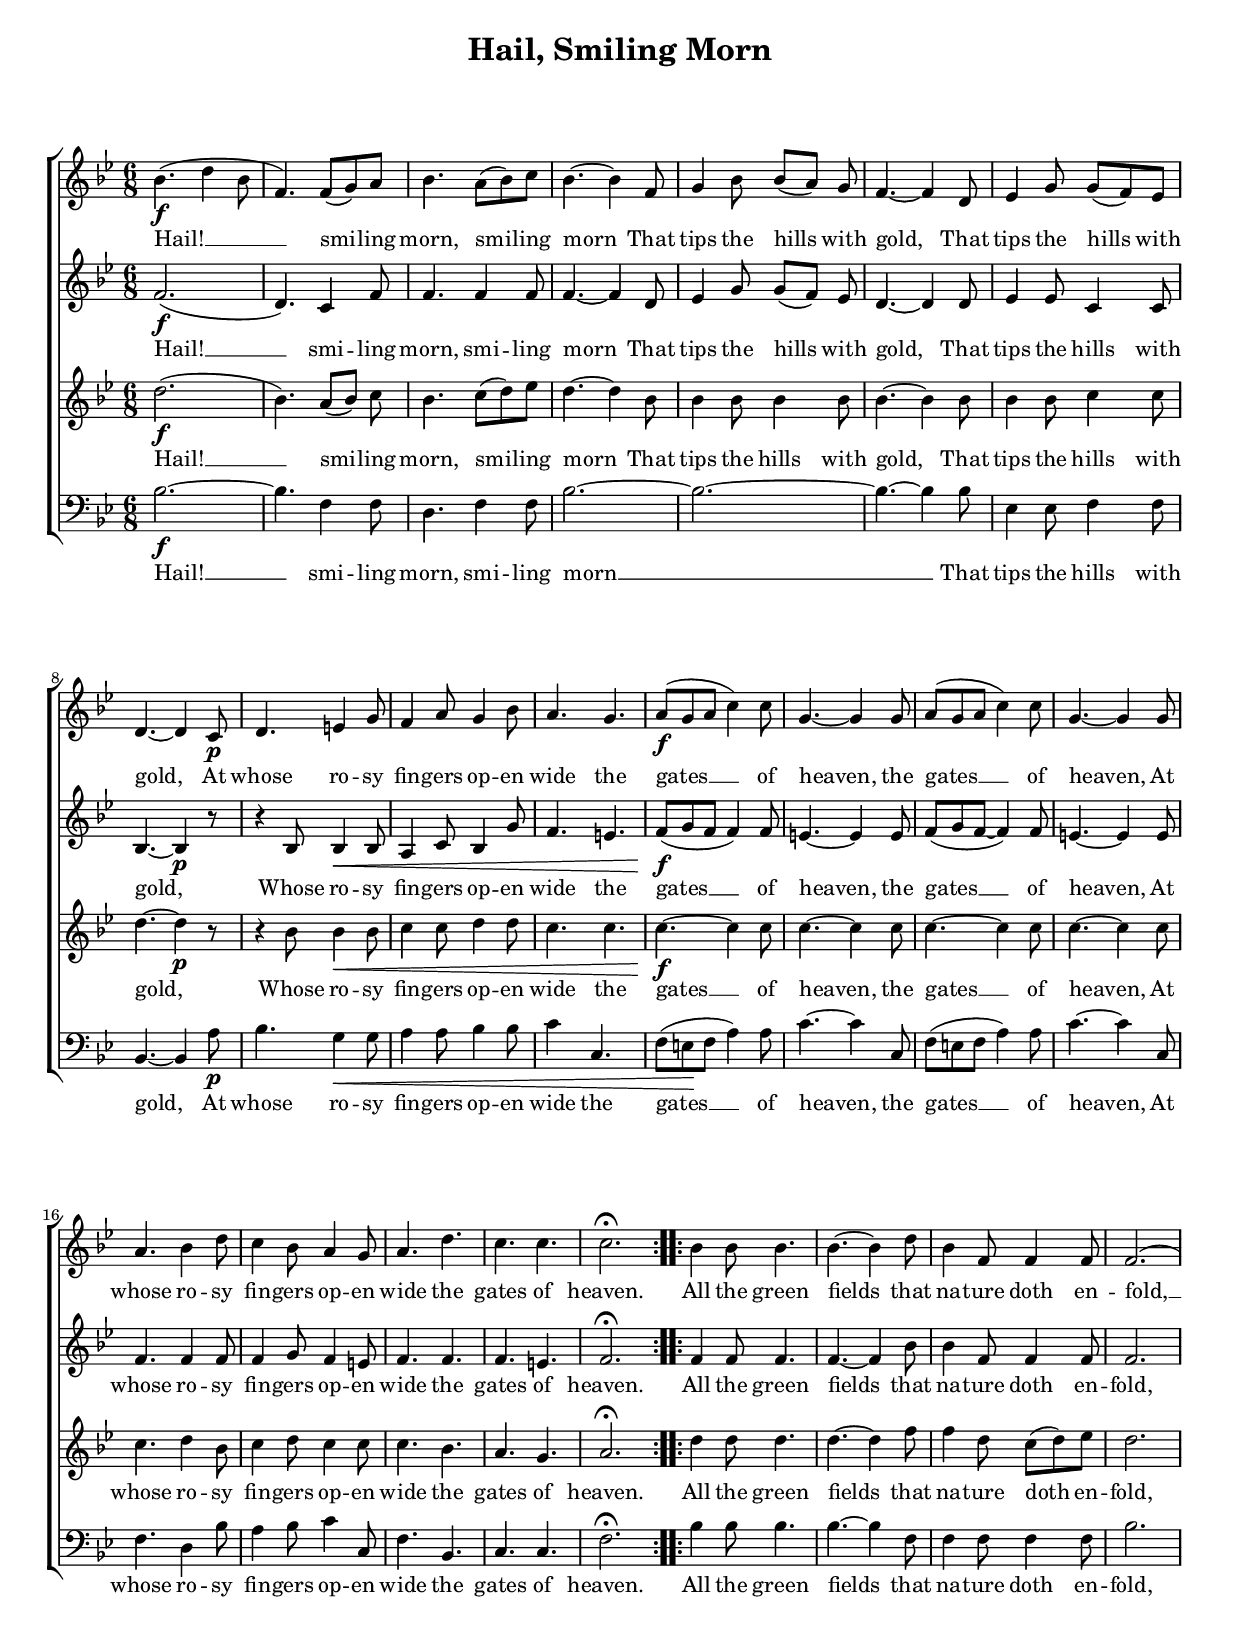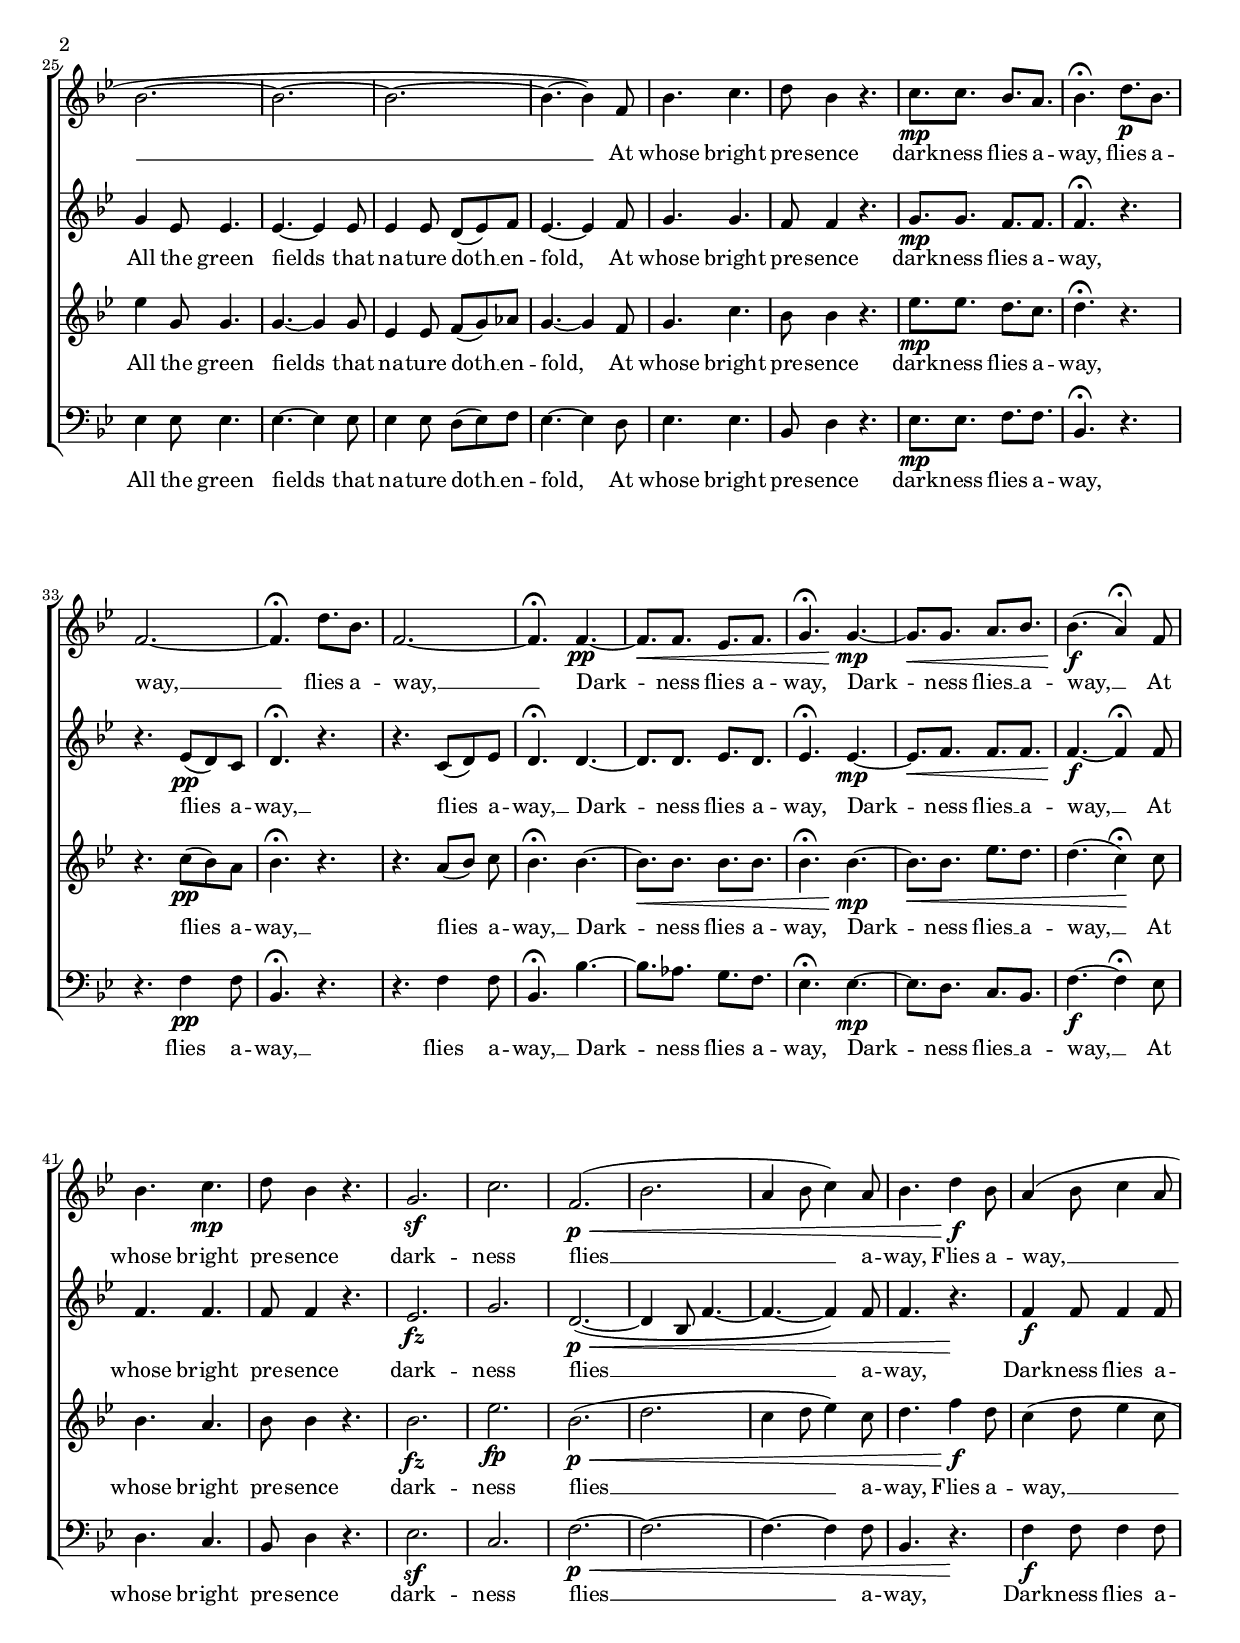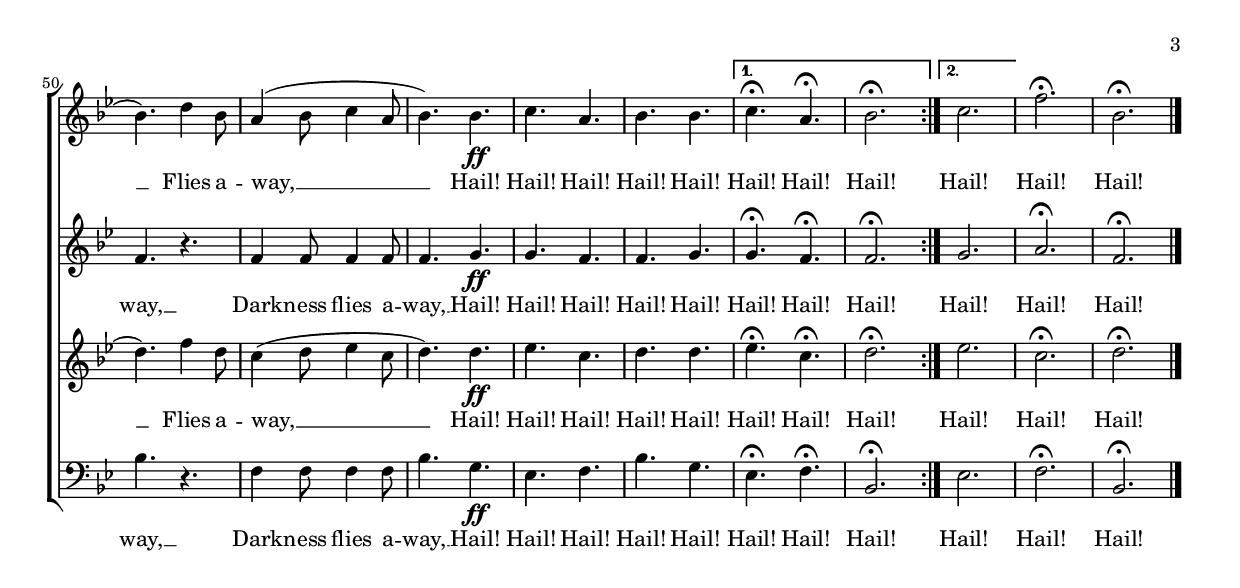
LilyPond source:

\header {
title = "Hail, Smiling Morn"
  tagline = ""  % removed
}

	#(set-global-staff-size 17)
\paper {
    paper-width = 21.0\cm
    paper-height = 29.7\cm
    top-margin = 1.0\cm
    bottom-margin = 2.0\cm 
    left-margin = 1.0\cm
    right-margin = 1.0\cm
	markup-system-spacing #'basic-distance = #15
	system-system-spacing #'basic-distance = #20
    }
\layout {
	indent = 0.0\cm 
	}
	
	
PartPOneVoiceOne =  \relative bes' {
    \repeat volta 2 {
        \clef "treble" \key bes \major \time 6/8 | % 1
        bes4. \f ( d4 bes8 | % 2
        f4. ) f8 ( [ g8 ) a8 ] | % 3
        bes4. a8 ( [ bes8 ) c8 ] | % 4
        bes4. ~ bes4 f8  | % 5
        g4 bes8 bes8 ([ a8 ]) g8  | % 6
        f4. ~ f4 d8 | % 7
        es4 g8 g8 ( [ f8 ) es8 ] | % 8
        d4. ~ d4 c8 \p  | % 9
        d4. e4 g8 | \barNumberCheck #10
        f4 a8 g4 bes8 | % 11
        a4. g4. | % 12
        a8 \f ( [ g8 a8 ] c4 ) c8 | % 13
        g4. ~ g4 g8  | % 14
        a8 ( [ g8 a8 ] c4 ) c8 | % 15
        g4. ~ g4 g8 | % 16
        a4. bes4 d8 | % 17
        c4 bes8 a4 g8 | % 18
        a4. d4. | % 19
        c4. c4.  | \barNumberCheck #20
        c2. ^\fermata }
    \repeat volta 2 {
        | % 21
        bes4 bes8 bes4. | % 22
        bes4. ~ bes4 d8 | % 23
        bes4 f8 f4 f8 | % 24
        f2. ( | % 25
         bes2. ~  | % 26
        bes2. ~ | % 27
        bes2. ~| % 28
        bes4. ~ bes4 ) f8 | % 29
        bes4. c4.  | \barNumberCheck #30
        d8 bes4 r4. | % 31
        c8. \mp [ c8. ] bes8. [ a8. ] | % 32
        bes4. ^\fermata d8. \p [ bes8. ] | % 33
        f2. ~ | % 34
        f4. ^\fermata d'8. [ bes8. ]  | % 35
        f2. ~ | % 36
        f4. ^\fermata f4. \pp ~ | % 37
        f8. \< \< [ f8. ] es8. [ f8. ] | % 38
        g4. ^\fermata g4. \! \! \mp ~ | % 39
        g8. \< \< [ g8. ] a8. [ bes8. ]  | \barNumberCheck #40
        bes4. \f ( a4 \! \! ) ^\fermata f8 | % 41
        bes4. c4. \mp | % 42
        d8 bes4 r4. | % 43
        g2. \sf | % 44
        c2. | % 45
        f,2. \p \< ( | % 46
        bes2. | % 47
        a4 bes8 c4 ) a8  | % 48
        bes4. d4 \! \f bes8 | % 49
        a4 ( bes8 c4 a8 | \barNumberCheck #50
        bes4. ) d4 bes8 | % 51
        a4 ( bes8 c4 a8 | % 52
        bes4. ) bes4. \ff | % 53
        c4. a4.  | % 54
        bes4. bes4. }
    \alternative { {
            | % 55
            c4. ^\fermata a4. ^\fermata | % 56
            bes2. ^\fermata }
        {
            | % 57
            c2. }
        } | % 58
    f2. ^\fermata | % 59
    bes,2. ^\fermata \bar "|."
    }

PartPOneVoiceOneLyricsOne =  \lyricmode { 
Hail! __ smi -- ling morn, smi -- ling morn
That tips the hills with gold, 
That tips the hills with gold,
At whose ro -- sy fin -- gers op -- en wide the gates __ of heaven, 
the gates __ of heaven, 
At whose ro -- sy fin -- gers op -- en wide the gates of "heaven." 
All the green fields that na -- ture doth en -- fold, __
At whose bright pre -- sence dark -- ness flies a -- way, 
    flies a -- way, __ flies a -- way, __
Dark -- ness flies a -- way, Dark -- ness flies __ a -- way, __
    At whose bright pre -- sence dark -- ness flies __ a -- way, 
Flies a -- way, __ Flies a -- way, __

Hail! Hail! Hail! Hail! Hail!
Hail! Hail! Hail! Hail! Hail! Hail!}
PartPTwoVoiceOne =  \relative f' {
    \repeat volta 2 {
        \clef "treble" \key bes \major \time 6/8 | % 1
        f2. \f ( | % 2
        d4. ) c4 f8 | % 3
        f4. f4 f8 | % 4
        f4. ~ f4 d8  | % 5
        es4 g8 g8 ( [ f8 ]) es8  | % 6
        d4. ~ d4 d8 | % 7
        es4 es8 c4 c8 | % 8
        bes4. ~ bes4 \p r8  | % 9
        r4 bes8 bes4 \< bes8 | \barNumberCheck #10
        a4 c8 bes4 g'8 | % 11
        f4. e4. | % 12
        f8 \f ( [ g8 \! f8 ] f4 ) f8 | % 13
        e4. ~ e4 e8  | % 14
        f8 ( [ g8 f8 ~ ] f4 ) f8 | % 15
        e4. ~ e4 e8 | % 16
        f4. f4 f8 | % 17
        f4 g8 f4 e8 | % 18
        f4. f4. | % 19
        f4. e4.  | \barNumberCheck #20
        f2. ^\fermata }
    \repeat volta 2 {
        | % 21
        f4 f8 f4. | % 22
        f4. ~ f4 bes8 | % 23
        bes4 f8 f4 f8 | % 24
        f2. | % 25
        g4 es8 es4.  | % 26
        es4. ~ es4 es8 | % 27
        es4 es8 d8 ( [ es8 ) f8 ] | % 28
        es4. ~ es4 f8 | % 29
        g4. g4.  | \barNumberCheck #30
        f8 f4 r4. | % 31
        g8. \mp [ g8. ] f8. [ f8. ] | % 32
        f4. ^\fermata r4. | % 33
        r4. es8 \pp ( [ d8 ) c8 ] | % 34
        d4. ^\fermata r4.  | % 35
        r4. c8 ( [ d8 ) es8 ] | % 36
        d4. ^\fermata d4. ~ | % 37
        d8. [ d8. ] es8. [ d8. ] | % 38
        es4. ^\fermata es4. \mp ~ | % 39
        es8. \< [ f8. ] f8. [ f8. ]  | \barNumberCheck #40
        f4. \f \f ~ f4 \! ^\fermata f8 | % 41
        f4. f4. | % 42
        f8 f4 r4. | % 43
        es2. \fz | % 44
        g2. | % 45
        d2. \p \< ( ~ | % 46
        d4 bes8 f'4. ~ | % 47
        f4. ~ f4 ) f8  | % 48
        f4. r4. \! | % 49
        f4 \f f8 f4 f8 | \barNumberCheck #50
        f4. r4. | % 51
        f4 f8 f4 f8 | % 52
        f4. g4. \ff | % 53
        g4. f4.  | % 54
        f4. g4. }
    \alternative { {
            | % 55
            g4. ^\fermata f4. ^\fermata | % 56
            f2. ^\fermata }
        {
            | % 57
            g2. }
        } | % 58
    a2. ^\fermata | % 59
    f2. ^\fermata \bar "|."
    }

PartPTwoVoiceOneLyricsOne =  \lyricmode {Hail! __ smi -- ling morn, smi -- ling morn
That tips the hills with gold, 
That tips the hills with gold,
Whose ro -- sy fin -- gers op -- en wide the gates __ of heaven, 
the gates __ of heaven, 
At whose ro -- sy fin -- gers op -- en wide the gates of "heaven." 

All the green fields that na -- ture doth en -- fold,
All the green fields that na -- ture doth __ en -- fold,
At whose bright pre -- sence dark -- ness flies a -- way, 
    flies a -- way, __ flies a -- way, __
Dark -- ness flies a -- way, Dark -- ness flies __ a -- way, __
    At whose bright pre -- sence dark -- ness flies __ a -- way, 

Dark -- ness flies a -- way, __
Dark -- ness flies a -- way, __
	
	

Hail! Hail! Hail! Hail! Hail!
Hail! Hail! Hail! Hail! Hail! Hail!}


PartPThreeVoiceOne =  \relative d'' {
    \repeat volta 2 {
        \clef "treble" \key bes \major \time 6/8 | % 1
        d2. \f ( | % 2
        bes4. ) a8 ([ bes8 ]) c8  | % 3
        bes4. c8 ( [ d8 ) es8 ] | % 4
        d4. ~ d4 bes8  | % 5
        bes4 bes8 bes4 bes8 | % 6
        bes4. ~ bes4 bes8 | % 7
        bes4 bes8 c4 c8 | % 8
        d4. ~ d4 \p r8  | % 9
        r4 bes8 bes4 \< bes8 | \barNumberCheck #10
        c4 c8 d4 d8 | % 11
        c4. c4. | % 12
        c4. \f \f ~ c4 \! c8 | % 13
        c4. ~ c4 c8  | % 14
        c4. ~ c4 c8 | % 15
        c4. ~ c4 c8 | % 16
        c4. d4 bes8 | % 17
        c4 d8 c4 c8 | % 18
        c4. bes4. | % 19
        a4. g4.  | \barNumberCheck #20
        a2. ^\fermata }
    \repeat volta 2 {
        | % 21
        d4 d8 d4. | % 22
        d4. ~ d4 f8 | % 23
        f4 d8 c8 ( [ d8 ) es8 ] | % 24
        d2. | % 25
        es4 g,8 g4.  | % 26
        g4. ~ g4 g8 | % 27
        es4 es8 f8 ( [ g8 ) as8 ] | % 28
        g4. ~ g4 f8 | % 29
        g4. c4.  | \barNumberCheck #30
        bes8 bes4 r4. | % 31
        es8. \mp [ es8. ] d8. [ c8. ] | % 32
        d4. ^\fermata r4. | % 33
        r4. c8 \pp ( [ bes8 ) a8 ] | % 34
        bes4. ^\fermata r4.  | % 35
        r4. a8 [( bes8 )] c8  | % 36
        bes4. ^\fermata bes4. ~| % 37
        bes8. \< [ bes8. ] bes8. [ bes8. ] | % 38
        bes4. ^\fermata bes4. \! \mp ~ | % 39
        bes8. \< [ bes8. ] es8. [ d8. ]  | \barNumberCheck #40
        d4. ( c4 \! ) ^\fermata c8 | % 41
        bes4. a4. | % 42
        bes8 bes4 r4. | % 43
        bes2. \fz | % 44
        es2. \fp | % 45
        bes2. \p \< ( | % 46
        d2. | % 47
        c4 d8  es4 ) c8  | % 48
        d4. f4 \! \f d8 | % 49
        c4 ( d8 es4 c8 | \barNumberCheck #50
        d4. ) f4 d8 | % 51
        c4 ( d8 es4 c8 | % 52
        d4. ) d4. \ff | % 53
        es4. c4.  | % 54
        d4. d4. }
    \alternative { {
            | % 55
            es4. ^\fermata c4. ^\fermata | % 56
            d2. ^\fermata }
        {
            | % 57
            es2. }
        } | % 58
    c2. ^\fermata | % 59
    d2. ^\fermata \bar "|."
    }

PartPThreeVoiceOneLyricsOne =  \lyricmode {
Hail! __ smi -- ling morn, smi -- ling morn
That tips the hills with gold, 
That tips the hills with gold,
Whose ro -- sy fin -- gers op -- en wide the gates __ of heaven, 
the gates __ of heaven, 
At whose ro -- sy fin -- gers op -- en wide the gates of "heaven." 

All the green fields that na -- ture doth en -- fold,
All the green fields that na -- ture doth __ en -- fold,
At whose bright pre -- sence dark -- ness flies a -- way, 
    flies a -- way, __ flies a -- way, __
Dark -- ness flies a -- way, Dark -- ness flies __ a -- way, __
    At whose bright pre -- sence dark -- ness flies __ a -- way, 
	
Flies a -- way, __
Flies a -- way, __


Hail! Hail! Hail! Hail! Hail!
Hail! Hail! Hail! Hail! Hail! Hail!}

PartPFourVoiceOne =  \relative bes {
    \repeat volta 2 {
        \clef "bass" \key bes \major \time 6/8 | % 1
        bes2. \f ~ | % 2
        bes4. f4 f8 | % 3
        d4. f4 f8 | % 4
        bes2. ~  | % 5
        bes2. ~ | % 6
        bes4. ~ bes4 bes8 | % 7
        es,4 es8 f4 f8 | % 8
        bes,4. ~ bes4 a'8 \p  | % 9
        bes4. g4 \< g8 | \barNumberCheck #10
        a4 a8 bes4 bes8 | % 11
        c4 c,4. s8 | % 12
        f8 ( [ e8 \! f8 ] a4 ) a8 | % 13
        c4. ~ c4 c,8  | % 14
        f8 ( [ e8 f8 ] a4 ) a8 | % 15
        c4. ~ c4 c,8 | % 16
        f4. d4 bes'8 | % 17
        a4 bes8 c4 c,8 | % 18
        f4. bes,4. | % 19
        c4. c4.  | \barNumberCheck #20
        f2. ^\fermata }
    \repeat volta 2 {
        | % 21
        bes4 bes8 bes4. | % 22
        bes4. ~ bes4 f8 | % 23
        f4 f8 f4 f8 | % 24
        bes2. | % 25
        es,4 es8 es4.  | % 26
        es4. ~ es4 es8 | % 27
        es4 es8 d8 ( [ es8 ) f8 ] | % 28
        es4. ~ es4 d8 | % 29
        es4. es4.  | \barNumberCheck #30
        bes8 d4 r4. | % 31
        es8. \mp [ es8. ] f8. [ f8. ] | % 32
        bes,4. ^\fermata r4. | % 33
        r4. f'4 \pp f8 | % 34
        bes,4. ^\fermata r4.  | % 35
        r4. f'4 f8 | % 36
        bes,4. ^\fermata bes'4. ~ | % 37
        bes8. [ as8. ] g8. [ f8. ] | % 38
        es4. ^\fermata es4. \mp ~ | % 39
        es8. [ d8. ] c8. [ bes8. ]  | \barNumberCheck #40
        f'4. \f ~ f4 ^\fermata es8 | % 41
        d4. c4. | % 42
        bes8 d4 r4. | % 43
        es2. \sf | % 44
        c2. | % 45
        f2. \p \< ~ | % 46
        f2. ~ | % 47
        f4. ~ f4 f8  | % 48
        bes,4. r4. \! | % 49
        f'4 \f f8 f4 f8 | \barNumberCheck #50
        bes4. r4. | % 51
        f4 f8 f4 f8 | % 52
        bes4. g4. \ff | % 53
        es4. f4.  | % 54
        bes4. g4. }
    \alternative { {
            | % 55
            es4. ^\fermata f4. ^\fermata | % 56
            bes,2. ^\fermata }
        {
            | % 57
            es2. }
        } | % 58
    f2. ^\fermata | % 59
    bes,2. ^\fermata \bar "|."
    }

PartPFourVoiceOneLyricsOne =  \lyricmode {
Hail! __ smi -- ling morn, smi -- ling morn __
That tips the hills with gold, 
At whose ro -- sy fin -- gers op -- en wide the gates __ of heaven, 
the gates __ of heaven, 
At whose ro -- sy fin -- gers op -- en wide the gates of "heaven." 

All the green fields that na -- ture doth en -- fold,
All the green fields that na -- ture doth __ en -- fold,
At whose bright pre -- sence dark -- ness flies a -- way, 
    flies a -- way, __ flies a -- way, __
Dark -- ness flies a -- way, Dark -- ness flies __ a -- way, __
    At whose bright pre -- sence dark -- ness flies __ a -- way, 
Dark -- ness flies a -- way, __
Dark -- ness flies a -- way, __
	

Hail! Hail! Hail! Hail! Hail!
Hail! Hail! Hail! Hail! Hail! Hail!}



% The score definition
\score {
\new ChoirStaff
    <<
        \new Staff <<
            
            \context Staff << 
                \context Voice = "PartPOneVoiceOne" { \PartPOneVoiceOne }
                \new Lyrics \lyricsto "PartPOneVoiceOne" \PartPOneVoiceOneLyricsOne
				
							>>
					>>
        \new Staff <<
            \context Staff << 
                \context Voice = "PartPTwoVoiceOne" { \PartPTwoVoiceOne }
				\new Lyrics \lyricsto "PartPTwoVoiceOne" \PartPTwoVoiceOneLyricsOne
				
				
							>>
            >>
        \new Staff <<
            \context Staff << 
                \context Voice = "PartPThreeVoiceOne" { \PartPThreeVoiceOne }
				\new Lyrics \lyricsto "PartPThreeVoiceOne"  \PartPThreeVoiceOneLyricsOne
				
				
                >>
            >>
        \new Staff <<
           \context Staff << 
                \context Voice = "PartPFourVoiceOne" { \PartPFourVoiceOne }
				\new Lyrics \lyricsto "PartPFourVoiceOne"  \PartPFourVoiceOneLyricsOne
				
                
							>>
            >>
        
    >>
    \layout {}
    % To create MIDI output, uncomment the following line:
    %  \midi {}
    }